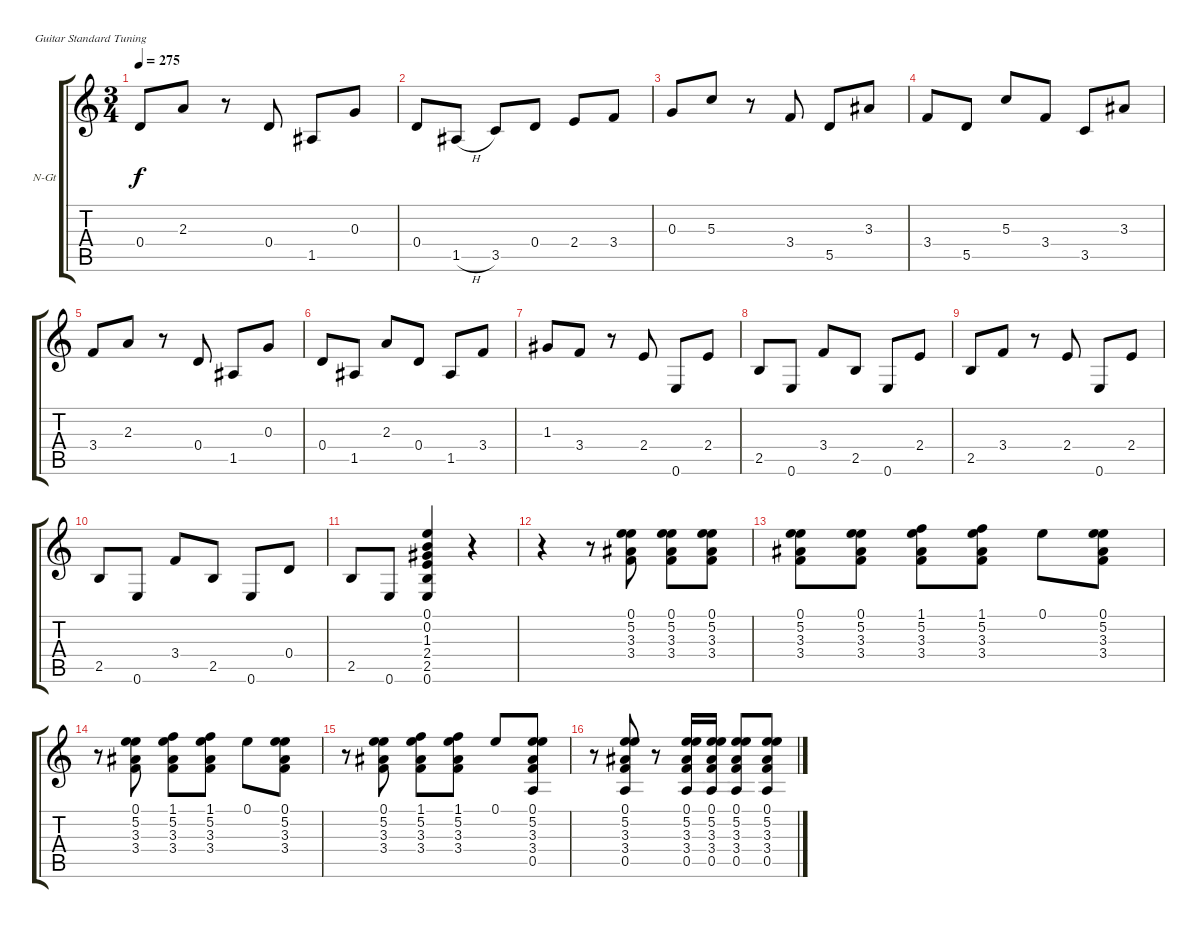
\bracketExtendMode groupsimilarinstruments
\firstSystemTrackNameOrientation horizontal
\otherSystemsTrackNameOrientation horizontal
\track ("" "N-Gt") {instrument acousticguitarnylon}
\staff {score tabs}
\tuning (E4 B3 G3 D3 A2 E2)
\ts (3 4)
\tempo 275
\clef g2
\ks c
0.4.8{dy f} 2.3.8 r.8 0.4.8 1.5.8 0.3.8 |
0.4.8 1.5{h}.8 3.5.8 0.4.8 2.4.8 3.4.8 |
0.3.8 5.3.8 r.8 3.4.8 5.5.8 3.3.8 |
3.4.8 5.5.8 5.3.8 3.4.8 3.5.8 3.3.8 |
3.4.8 2.3.8 r.8 0.4.8 1.5.8 0.3.8 |
0.4.8 1.5.8 2.3.8 0.4.8 1.5.8 3.4.8 |
1.3.8 3.4.8 r.8 2.4.8 0.6.8 2.4.8 |
2.5.8 0.6.8 3.4.8 2.5.8 0.6.8 2.4.8 |
2.5.8 3.4.8 r.8 2.4.8 0.6.8 2.4.8 |
2.5.8 0.6.8 3.4.8 2.5.8 0.6.8 0.4.8 |
2.5.8 0.6.8 (0.1 0.2 1.3 2.4 2.5 0.6).4 r.4 |
r.4 r.8 (0.1 5.2 3.3 3.4).8 (0.1 5.2 3.3 3.4).8 (0.1 5.2 3.3 3.4).8 |
(0.1 5.2 3.3 3.4).8 (0.1 5.2 3.3 3.4).8 (1.1 5.2 3.3 3.4).8 (1.1 5.2 3.3 3.4).8 0.1.8 (0.1 5.2 3.3 3.4).8 |
r.8 (0.1 5.2 3.3 3.4).8 (1.1 5.2 3.3 3.4).8 (1.1 5.2 3.3 3.4).8 0.1.8 (0.1 5.2 3.3 3.4).8 |
r.8 (0.1 5.2 3.3 3.4).8 (1.1 5.2 3.3 3.4).8 (1.1 5.2 3.3 3.4).8 0.1.8 (0.1 5.2 3.3 3.4 0.5).8 |
r.8 (0.1 5.2 3.3 3.4 0.5).8 r.8 (0.1 5.2 3.3 3.4 0.5).16 (0.1 5.2 3.3 3.4 0.5).16 (0.1 5.2 3.3 3.4 0.5).8 (0.1 5.2 3.3 3.4 0.5).8
